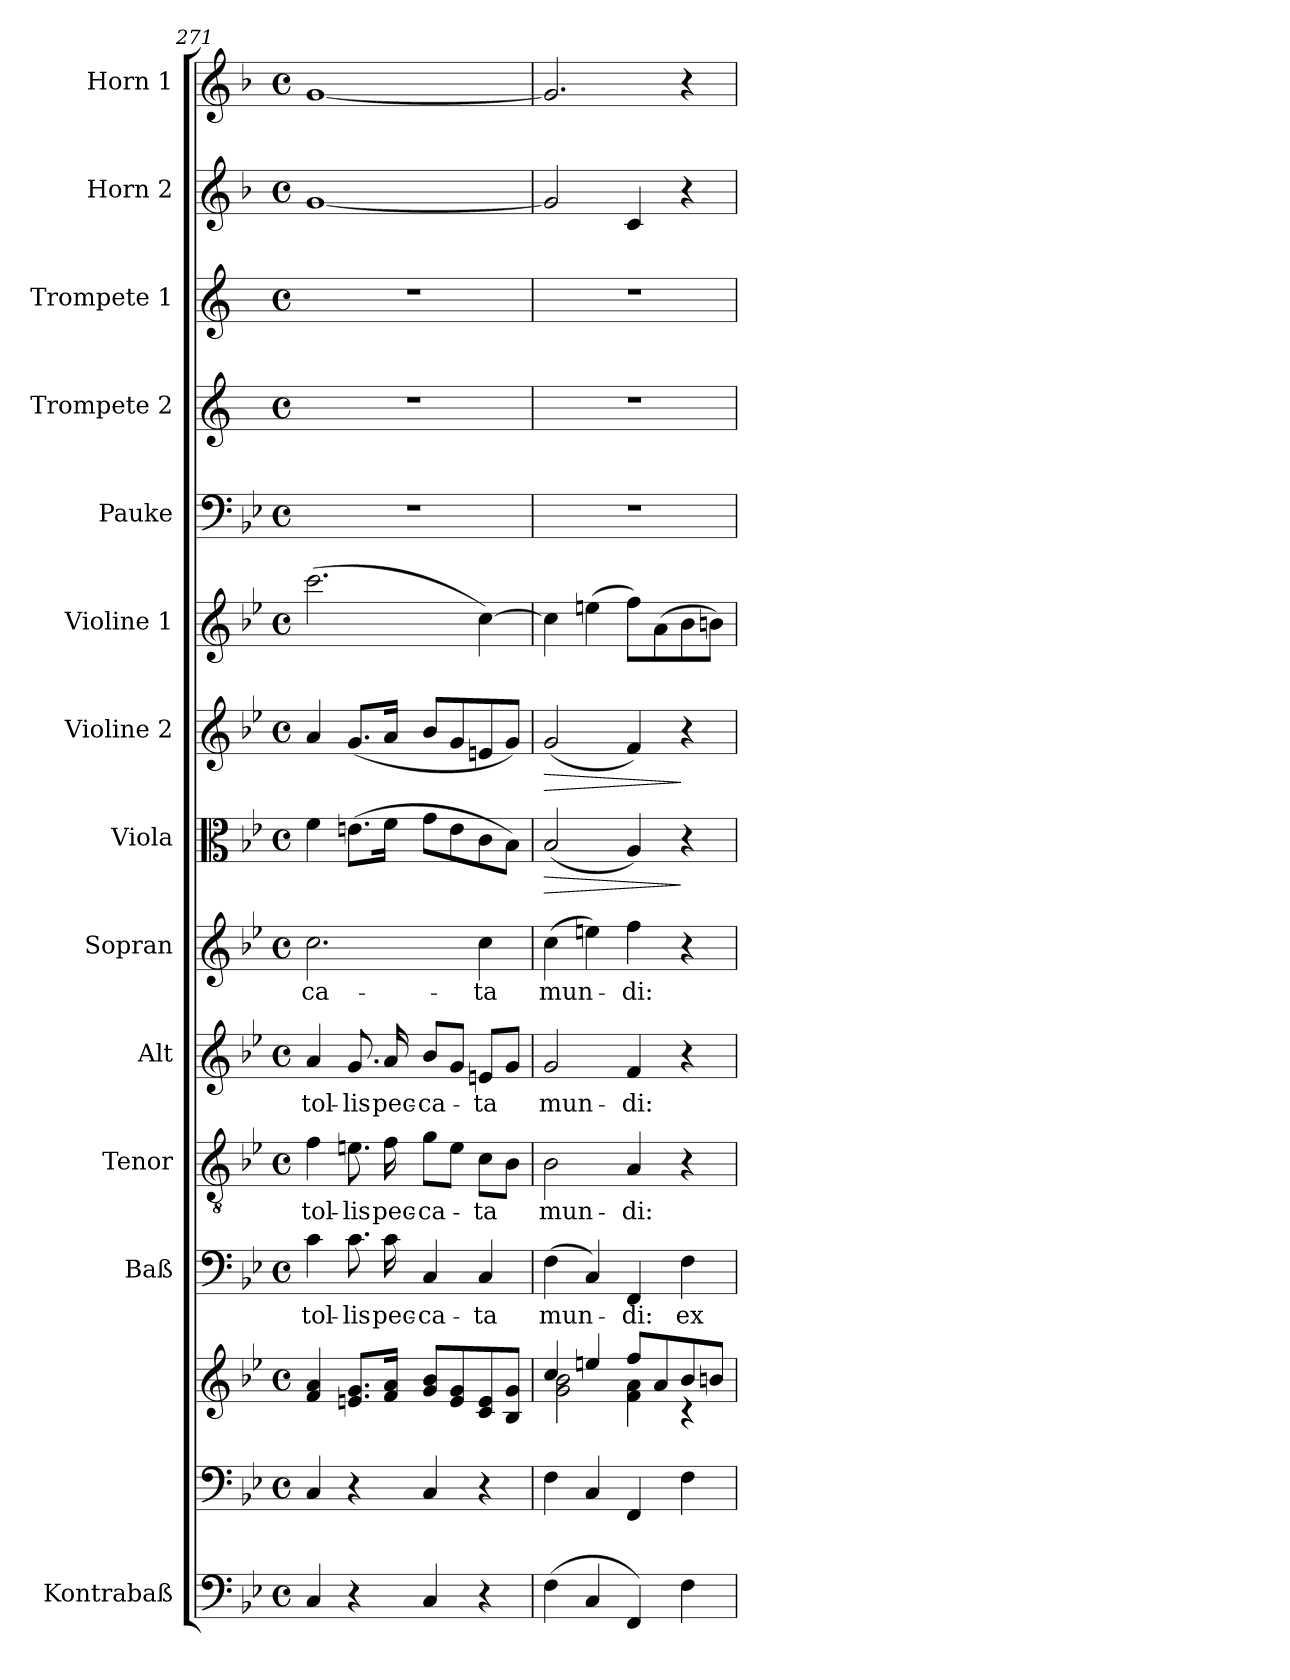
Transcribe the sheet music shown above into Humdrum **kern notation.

**kern	**kern	**kern	**kern	**text	**kern	**text	**kern	**text	**kern	**text	**kern	**dynam	**kern	**dynam	**kern	**kern	**kern	**kern	**kern	**kern
*part14	*part13	*part13	*part12	*part12	*part11	*part11	*part10	*part10	*part9	*part9	*part8	*part8	*part7	*part7	*part6	*part5	*part4	*part3	*part2	*part1
*staff15	*staff14	*staff13	*staff12	*staff12	*staff11	*staff11	*staff10	*staff10	*staff9	*staff9	*staff8	*staff8	*staff7	*staff7	*staff6	*staff5	*staff4	*staff3	*staff2	*staff1
*I"Kontrabaß	*	*	*I"Baß	*	*I"Tenor	*	*I"Alt	*	*I"Sopran	*	*I"Viola	*	*I"Violine 2	*	*I"Violine 1	*I"Pauke	*I"Trompete 2	*I"Trompete 1	*I"Horn 2	*I"Horn 1
*I'Kb.	*	*	*	*	*	*	*	*	*	*	*I'Vla.	*	*I'Vl. 2	*	*I'Vl. 1	*	*I'Tr. 2	*I'Tr. 1	*I'Hr. 2	*I'Hr. 1
*clefF4	*clefF4	*clefG2	*clefF4	*	*clefGv2	*	*clefG2	*	*clefG2	*	*clefC3	*	*clefG2	*	*clefG2	*clefF4	*clefG2	*clefG2	*clefG2	*clefG2
*ITrd7c12	*	*	*	*	*	*	*	*	*	*	*	*	*	*	*	*	*ITrd1c2	*ITrd1c2	*ITrd4c7	*ITrd4c7
*k[b-e-]	*k[b-e-]	*k[b-e-]	*k[b-e-]	*	*k[b-e-]	*	*k[b-e-]	*	*k[b-e-]	*	*k[b-e-]	*	*k[b-e-]	*	*k[b-e-]	*k[b-e-]	*k[b-e-]	*k[b-e-]	*k[b-e-]	*k[b-e-]
*B-:	*B-:	*B-:	*B-:	*	*B-:	*	*B-:	*	*B-:	*	*B-:	*	*B-:	*	*B-:	*B-:	*B-:	*B-:	*B-:	*B-:
*M4/4	*M4/4	*M4/4	*M4/4	*	*M4/4	*	*M4/4	*	*M4/4	*	*M4/4	*	*M4/4	*	*M4/4	*M4/4	*M4/4	*M4/4	*M4/4	*M4/4
*met(c)	*met(c)	*met(c)	*met(c)	*	*met(c)	*	*met(c)	*	*met(c)	*	*met(c)	*	*met(c)	*	*met(c)	*met(c)	*met(c)	*met(c)	*met(c)	*met(c)
=271	=271	=271	=271	=271	=271	=271	=271	=271	=271	=271	=271	=271	=271	=271	=271	=271	=271	=271	=271	=271
!	!	!	!	!LO:LY:b	!	!LO:LY:b	!	!LO:LY:b	!	!LO:LY:b	!	!	!	!	!	!	!	!	!	!
4CC/	4C/	4f/ 4a/	4c\	tol-	4f\	tol-	4a/	tol-	2.cc\	-ca-	4f\	.	4a/	.	(>2.ccc\	1r	1r	1r	[1c	[1c
!	!	!	!	!LO:LY:b	!	!LO:LY:b	!	!LO:LY:b	!	!	!	!	!	!	!	!	!	!	!	!
4r	4r	8.en/ 8.g/L	8.c\	-lis	8.en\	-lis	8.g/	-lis	.	.	(>8.en\L	.	(<8.g/L	.	.	.	.	.	.	.
!	!	!	!	!LO:LY:b	!	!LO:LY:b	!	!LO:LY:b	!	!	!	!	!	!	!	!	!	!	!	!
.	.	16f/ 16a/Jk	16c\	pec-	16f\	pec-	16a/	pec-	.	.	16f\Jk	.	16a/Jk	.	.	.	.	.	.	.
!	!	!	!	!LO:LY:b	!	!LO:LY:b	!	!LO:LY:b	!	!	!	!	!	!	!	!	!	!	!	!
4CC/	4C/	8g/ 8b-/L	4C/	-ca-	8g\L	-ca-	8b-/L	-ca-	.	.	8g\L	.	8b-/L	.	.	.	.	.	.	.
.	.	8e/ 8g/	.	.	8e\J	.	8g/J	.	.	.	8e\	.	8g/	.	.	.	.	.	.	.
!	!	!	!	!LO:LY:b	!	!LO:LY:b	!	!LO:LY:b	!	!LO:LY:b	!	!	!	!	!	!	!	!	!	!
4r	4r	8c/ 8e/	4C/	-ta	8c\L	-ta	8en/L	-ta	4cc\	-ta	8c\	.	8en/	.	[4cc\)	.	.	.	.	.
.	.	8B-/ 8g/J	.	.	8B-\J	.	8g/J	.	.	.	8B-\J)	.	8g/J)	.	.	.	.	.	.	.
=272	=272	=272	=272	=272	=272	=272	=272	=272	=272	=272	=272	=272	=272	=272	=272	=272	=272	=272	=272	=272
*	*	*^	*	*	*	*	*	*	*	*	*	*	*	*	*	*	*	*	*	*
!	!	!	!	!	!LO:LY:b	!	!LO:LY:b	!	!LO:LY:b	!	!LO:LY:b	!	!LO:HP:b	!	!LO:HP:b	!	!	!	!	!	!
(>4FF\	4F\	4cc/	2g\ 2b-\	(>4F\	mun-	2B-\	mun-	2g/	mun-	(>4cc\	mun-	(<2B-/	>	(<2g/	>	4cc\]	1r	1r	1r	2c/]	2.c/]
4CC/	4C/	4een/	.	4C/)	.	.	.	.	.	4een\)	.	.	.	.	.	(>4een\	.	.	.	.	.
!	!	!	!	!	!LO:LY:b	!	!LO:LY:b	!	!LO:LY:b	!	!LO:LY:b	!	!	!	!	!	!	!	!	!	!
4FFF/)	4FF/	8ff/L	4f\ 4a\	4FF/	-di:	4A/	-di:	4f/	-di:	4ff\	-di:	4A/)	.	4f/)	.	8ff\L)	.	.	.	4F/	.
.	.	8a/	.	.	.	.	.	.	.	.	.	.	.	.	.	(>8a\	.	.	.	.	.
!	!	!	!	!	!LO:LY:b	!	!	!	!	!	!	!	!	!	!	!	!	!	!	!	!
4FF\	4F\	8b-/	4rc	4F\	ex-	4r	.	4r	.	4r	.	4r	]	4r	]	8b-\	.	.	.	4r	4r
.	.	8bn/J	.	.	.	.	.	.	.	.	.	.	.	.	.	8bn\J)	.	.	.	.	.
*	*	*v	*v	*	*	*	*	*	*	*	*	*	*	*	*	*	*	*	*	*	*
=	=	=	=	=	=	=	=	=	=	=	=	=	=	=	=	=	=	=	=	=
*-	*-	*-	*-	*-	*-	*-	*-	*-	*-	*-	*-	*-	*-	*-	*-	*-	*-	*-	*-	*-
